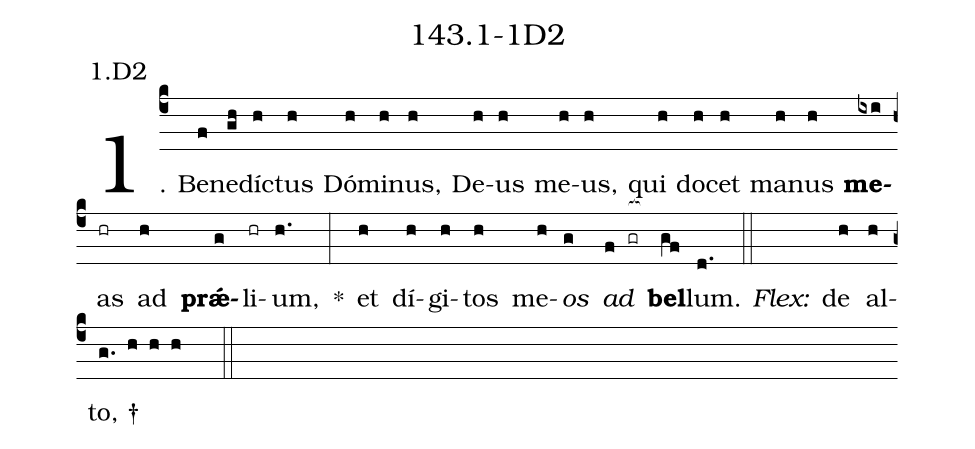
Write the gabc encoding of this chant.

name: 143.1-1D2;
annotation: 1.D2;
%%
(c4)1. Be(f)ne(gh)díc(h)tus(h) Dó(h)mi(h)nus,(h) De(h)us(h) me(h)us,(h) qui(h) do(h)cet(h) ma(h)nus(h) <b>me</b>(ixi)as(hr) ad(h) <b>prǽ</b>(g)li(hr)um,(h.) *(:) et(h) dí(h)gi(h)tos(h) me(h)<i>os</i>(g) <i>ad</i>(f gr[ocb:1{]) <b>bel</b>(gf[ocb:0}])lum.(d.) (::)
<i>Flex:</i>()  de(h) al(h)to, †(g. h h h  ::)
